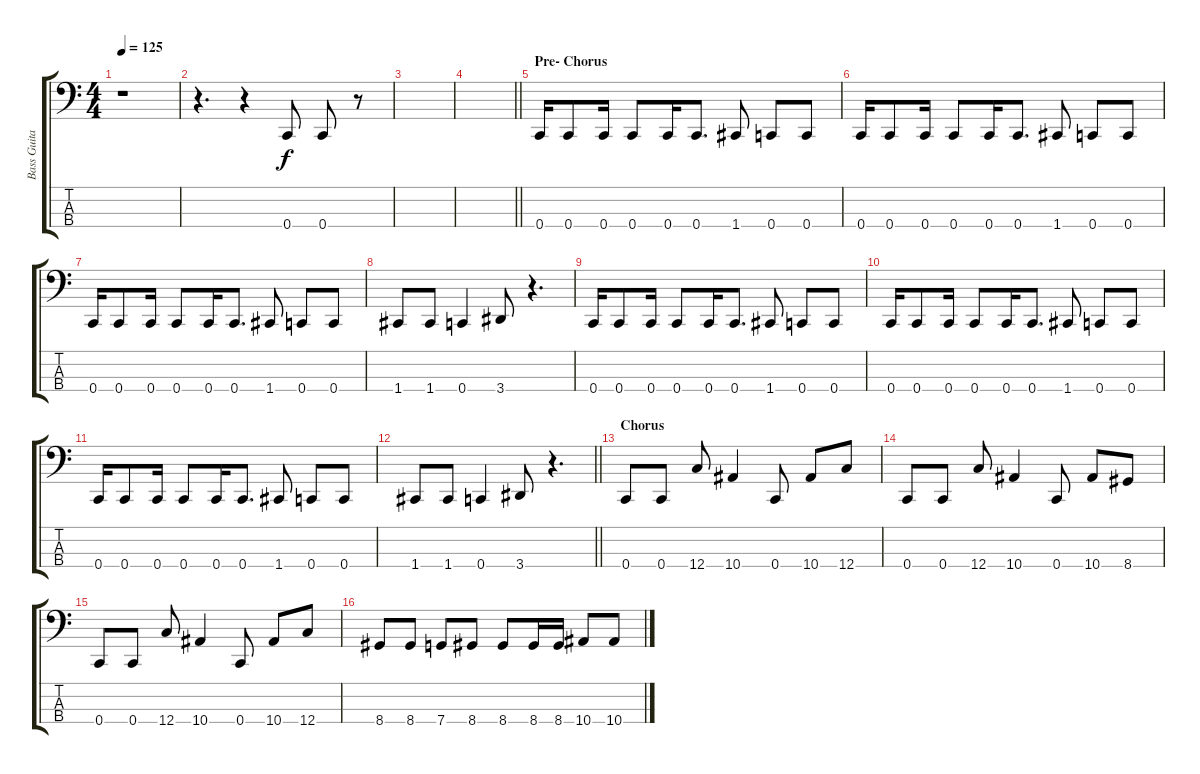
\track ("Bass Guitar (Blasko)" "Bass Guita") {instrument electricbasspick}
\staff {score tabs}
\tuning (F2 C2 G1 C1) {hide}
\ts (4 4)
\tempo 125
\clef f4
\ks c
r.1{dy f} |
r.4{d} r.4 0.4.8 0.4.8 r.8 |
|
\barLineRight lightlight
|
\section ("" "Pre- Chorus")
0.4.16 0.4.8 0.4.16 0.4.8 0.4.16 0.4.8{d} 1.4.8 0.4.8 0.4.8 |
0.4.16 0.4.8 0.4.16 0.4.8 0.4.16 0.4.8{d} 1.4.8 0.4.8 0.4.8 |
0.4.16 0.4.8 0.4.16 0.4.8 0.4.16 0.4.8{d} 1.4.8 0.4.8 0.4.8 |
1.4.8 1.4.8 0.4.4 3.4.8 r.4{d} |
0.4.16 0.4.8 0.4.16 0.4.8 0.4.16 0.4.8{d} 1.4.8 0.4.8 0.4.8 |
0.4.16 0.4.8 0.4.16 0.4.8 0.4.16 0.4.8{d} 1.4.8 0.4.8 0.4.8 |
0.4.16 0.4.8 0.4.16 0.4.8 0.4.16 0.4.8{d} 1.4.8 0.4.8 0.4.8 |
\barLineRight lightlight
1.4.8 1.4.8 0.4.4 3.4.8 r.4{d} |
\section ("" "Chorus")
0.4.8 0.4.8 12.4.8 10.4.4 0.4.8 10.4.8 12.4.8 |
0.4.8 0.4.8 12.4.8 10.4.4 0.4.8 10.4.8 8.4.8 |
0.4.8 0.4.8 12.4.8 10.4.4 0.4.8 10.4.8 12.4.8 |
8.4.8 8.4.8 7.4.8 8.4.8 8.4.8 8.4.16 8.4.16 10.4.8 10.4.8
